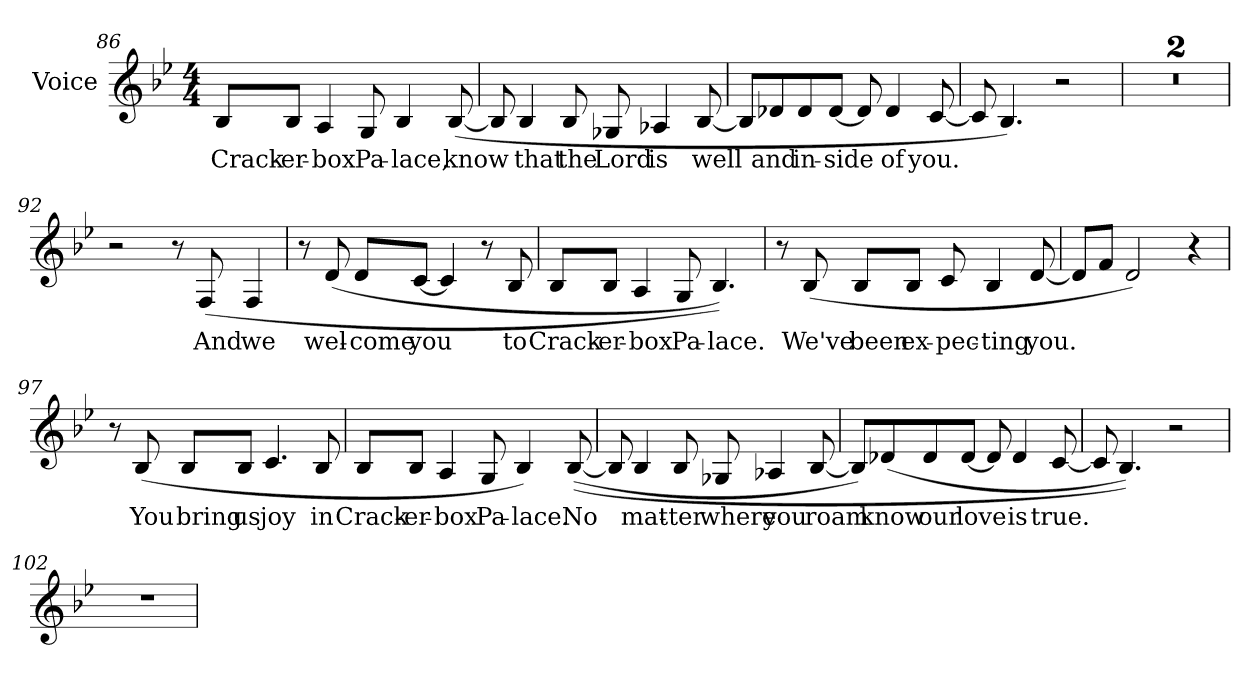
**kern	**text
*part1	*part1
*staff1	*staff1
*I"Voice	*
*I'Voice	*
!!LO:PB:g=z
*clefG2	*
*k[b-e-]	*
*B-:	*
*M4/4	*
=86	=86
!	!LO:LY:b:color=#000000
8B-i/L	Crack-
!	!LO:LY:b:color=#000000
8B-i/J	-er-
!	!LO:LY:b:color=#000000
4Ai/	-box
!	!LO:LY:b:color=#000000
8Gi/	Pa-
!	!LO:LY:b:color=#000000
4B-i/	-lace,
!	!LO:LY:b:color=#000000
([8B-i/	know
=87	=87
8B-i/]	.
!	!LO:LY:b:color=#000000
4B-i/	that
!	!LO:LY:b:color=#000000
8B-i/	the
!	!LO:LY:b:color=#000000
8G-Xi/	Lord
!	!LO:LY:b:color=#000000
4A-Xi/	is
!	!LO:LY:b:color=#000000
[8B-i/	well
=88	=88
8B-i/L]	.
!	!LO:LY:b:color=#000000
8d-Xi/	and
!	!LO:LY:b:color=#000000
8d-i/	in-
!	!LO:LY:b:color=#000000
[8d-i/J	-side
8d-i/]	.
!	!LO:LY:b:color=#000000
4d-i/	of
!	!LO:LY:b:color=#000000
[8ci/	you.
=89	=89
8ci/]	.
4.B-i/)	.
2r	.
!!LO:LB:g=z
=90	=90
1r	.
=91	=91
1r	.
=92	=92
2r	.
8r	.
!	!LO:LY:b:color=#000000
(8Fi/	And
!	!LO:LY:b:color=#000000
4Fi/	we
=93	=93
8r	.
!	!LO:LY:b:color=#000000
(8di/	wel-
!	!LO:LY:b:color=#000000
8di/L	-come
!	!LO:LY:b:color=#000000
[8ci/J	you
4ci/]	.
8r	.
!	!LO:LY:b:color=#000000
8B-i/	to
=94	=94
!	!LO:LY:b:color=#000000
8B-i/L	Crack-
!	!LO:LY:b:color=#000000
8B-i/J	-er-
!	!LO:LY:b:color=#000000
4Ai/	-box
!	!LO:LY:b:color=#000000
8Gi/	Pa-
!	!LO:LY:b:color=#000000
4.B-i/))	-lace.
!!LO:LB:g=z
=95	=95
8r	.
!	!LO:LY:b:color=#000000
(8B-i/	We've
!	!LO:LY:b:color=#000000
8B-i/L	been
!	!LO:LY:b:color=#000000
8B-i/J	ex-
!	!LO:LY:b:color=#000000
8ci/	-pec-
!	!LO:LY:b:color=#000000
4B-i/	-ting
!	!LO:LY:b:color=#000000
[8di/	you.
=96	=96
8di/L]	.
8fi/J	.
2di/)	.
4r	.
=97	=97
8r	.
!	!LO:LY:b:color=#000000
(8B-i/	You
!	!LO:LY:b:color=#000000
8B-i/L	bring
!	!LO:LY:b:color=#000000
8B-i/J	us
!	!LO:LY:b:color=#000000
4.ci/	joy
!	!LO:LY:b:color=#000000
8B-i/	in
!!LO:LB:g=z
=98	=98
!	!LO:LY:b:color=#000000
8B-i/L	Crack-
!	!LO:LY:b:color=#000000
8B-i/J	-er-
!	!LO:LY:b:color=#000000
4Ai/	-box
!	!LO:LY:b:color=#000000
8Gi/	Pa-
!	!LO:LY:b:color=#000000
4B-i/)	-lace.
!	!LO:LY:b:color=#000000
(([8B-i/	No
=99	=99
8B-i/]	.
!	!LO:LY:b:color=#000000
4B-i/	mat-
!	!LO:LY:b:color=#000000
8B-i/	-ter
!	!LO:LY:b:color=#000000
8G-Xi/	where
!	!LO:LY:b:color=#000000
4A-Xi/	you
!	!LO:LY:b:color=#000000
[8B-i/	roam
=100	=100
8B-i/L])	.
!	!LO:LY:b:color=#000000
(8d-Xi/	know
!	!LO:LY:b:color=#000000
8d-i/	our
!	!LO:LY:b:color=#000000
[8d-i/J	love
8d-i/]	.
!	!LO:LY:b:color=#000000
4d-i/	is
!	!LO:LY:b:color=#000000
[8ci/	true.
=101	=101
8ci/]	.
4.B-i/))	.
2r	.
!!LO:LB:g=z
=102	=102
1r	.
=	=
*-	*-
